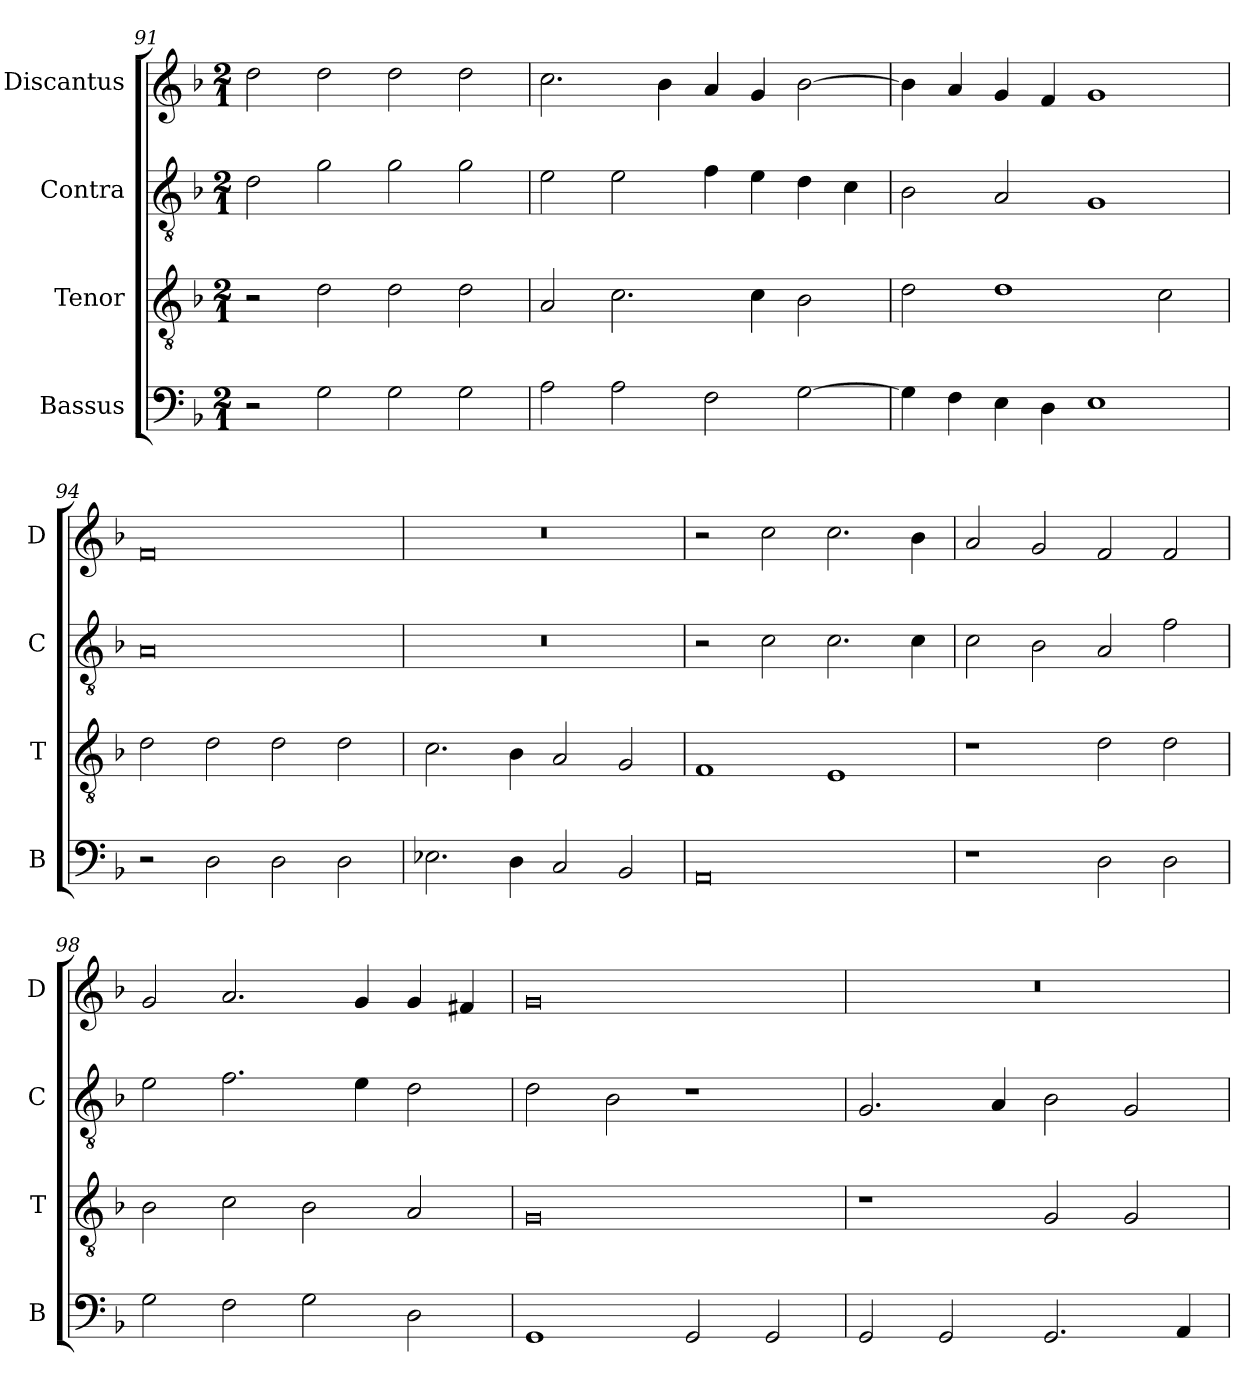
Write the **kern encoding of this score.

**kern	**kern	**kern	**kern
*part4	*part3	*part2	*part1
*staff4	*staff3	*staff2	*staff1
*I"Bassus	*I"Tenor	*I"Contra	*I"Discantus
*I'B	*I'T	*I'C	*I'D
*clefF4	*clefGv2	*clefGv2	*clefG2
*k[b-]	*k[b-]	*k[b-]	*k[b-]
*M2/1	*M2/1	*M2/1	*M2/1
=91	=91	=91	=91
2r	2r	2d\	2dd\
2G\	2d\	2g\	2dd\
2G\	2d\	2g\	2dd\
2G\	2d\	2g\	2dd\
=92	=92	=92	=92
2A\	2A/	2e\	2.cc\
2A\	2.c\	2e\	.
.	.	.	4b-\
2F\	.	4f\	4a/
.	4c\	4e\	4g/
[2G\	2B-\	4d\	[2b-\
.	.	4c\	.
=93	=93	=93	=93
4G\]	2d\	2B-\	4b-\]
4F\	.	.	4a/
4E\	1d	2A/	4g/
4D\	.	.	4f/
1E	.	1G	1g
.	2c\	.	.
=94	=94	=94	=94
2r	2d\	0A	0f
2D\	2d\	.	.
2D\	2d\	.	.
2D\	2d\	.	.
=95	=95	=95	=95
2.E-X\	2.c\	0r	0r
4D\	4B-\	.	.
2C/	2A/	.	.
2BB-/	2G/	.	.
=96	=96	=96	=96
0AA	1F	2r	2r
.	.	2c\	2cc\
.	1E	2.c\	2.cc\
.	.	4c\	4b-\
=97	=97	=97	=97
1r	1r	2c\	2a/
.	.	2B-\	2g/
2D\	2d\	2A/	2f/
2D\	2d\	2f\	2f/
=98	=98	=98	=98
2G\	2B-\	2e\	2g/
2F\	2c\	2.f\	2.a/
2G\	2B-\	.	.
.	.	4e\	4g/
2D\	2A/	2d\	4g/
.	.	.	4f#X/
=99	=99	=99	=99
1GG	0G	2d\	0g
.	.	2B-\	.
2GG/	.	1r	.
2GG/	.	.	.
=100	=100	=100	=100
2GG/	1r	2.G/	0r
2GG/	.	.	.
.	.	4A/	.
2.GG/	2G/	2B-\	.
.	2G/	2G/	.
4AA/	.	.	.
=	=	=	=
*-	*-	*-	*-
